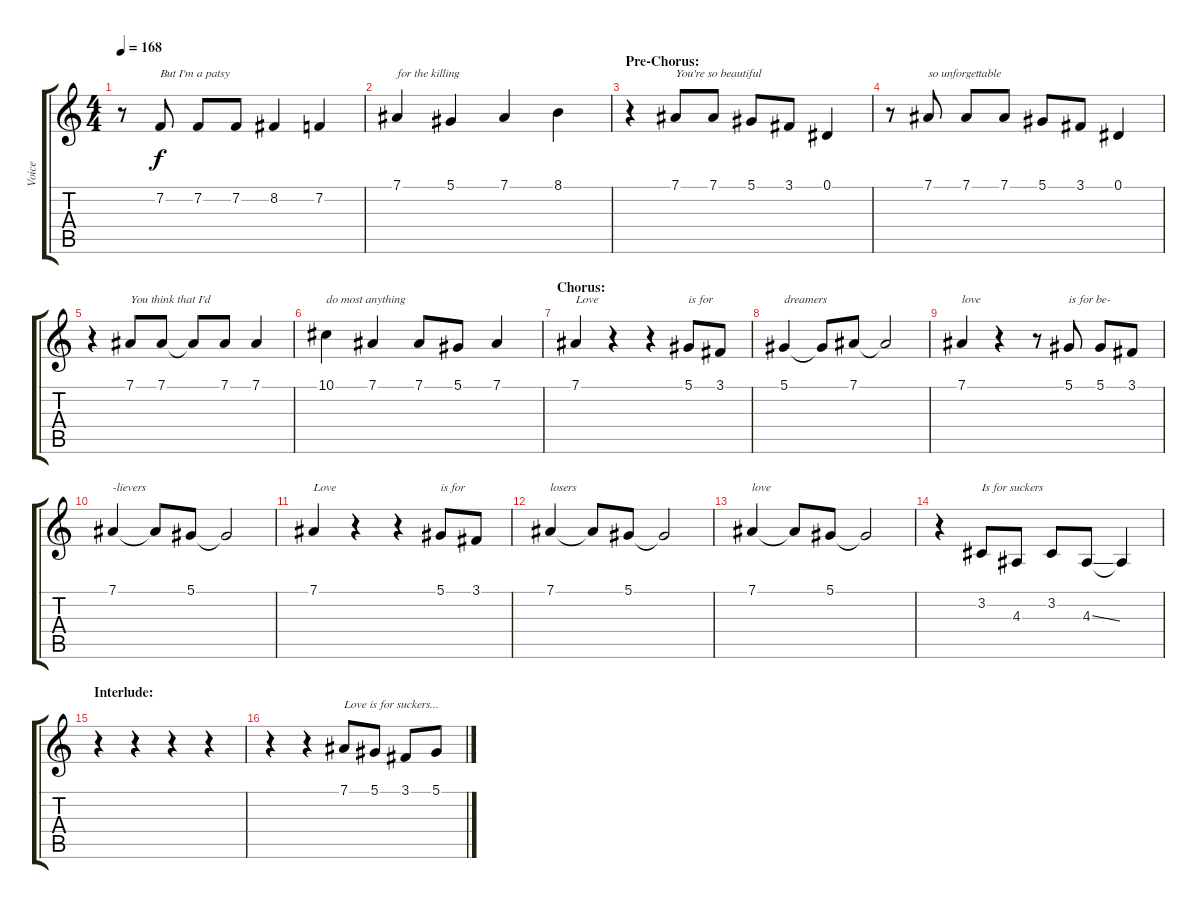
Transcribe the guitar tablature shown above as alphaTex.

\track ("Voice" "Voice") {instrument oboe}
\staff {score tabs}
\tuning (Eb4 Bb3 Gb3 Db3 Ab2 Eb2) {hide}
\ts (4 4)
\tempo 168
\clef g2
\ks c
r.8{dy f} 7.2.8{txt "But I'm a patsy"} 7.2.8 7.2.8 8.2.4 7.2.4 |
7.1.4{txt "for the killing"} 5.1.4 7.1.4 8.1.4 |
\section ("" "Pre-Chorus:")
r.4 7.1.8{txt "You're so beautiful"} 7.1.8 5.1.8 3.1.8 0.1.4 |
r.8 7.1.8{txt "so unforgettable"} 7.1.8 7.1.8 5.1.8 3.1.8 0.1.4 |
r.4 7.1.8{txt "You think that I'd"} 7.1.8 7.1{t}.8 7.1.8 7.1.4 |
10.1.4{txt "do most anything"} 7.1.4 7.1.8 5.1.8 7.1.4 |
\section ("" "Chorus:")
7.1.4{txt "Love"} r.4 r.4 5.1.8{txt "is for"} 3.1.8 |
5.1.4{txt "dreamers"} 5.1{t}.8 7.1.8 7.1{t}.2 |
7.1.4{txt "love"} r.4 r.8 5.1.8{txt "is for be-"} 5.1.8 3.1.8 |
7.1.4{txt "-lievers"} 7.1{t}.8 5.1.8 5.1{t}.2 |
7.1.4{txt "Love"} r.4 r.4 5.1.8{txt "is for"} 3.1.8 |
7.1.4{txt "losers"} 7.1{t}.8 5.1.8 5.1{t}.2 |
7.1.4{txt "love"} 7.1{t}.8 5.1.8 5.1{t}.2 |
r.4 3.2.8{txt "Is for suckers"} 4.3.8 3.2.8 4.3{ss}.8 4.3{t}.4 |
\section ("" "Interlude:")
r.4 r.4 r.4 r.4 |
r.4 r.4 7.1.8{txt "Love is for suckers..."} 5.1.8 3.1.8 5.1.8
